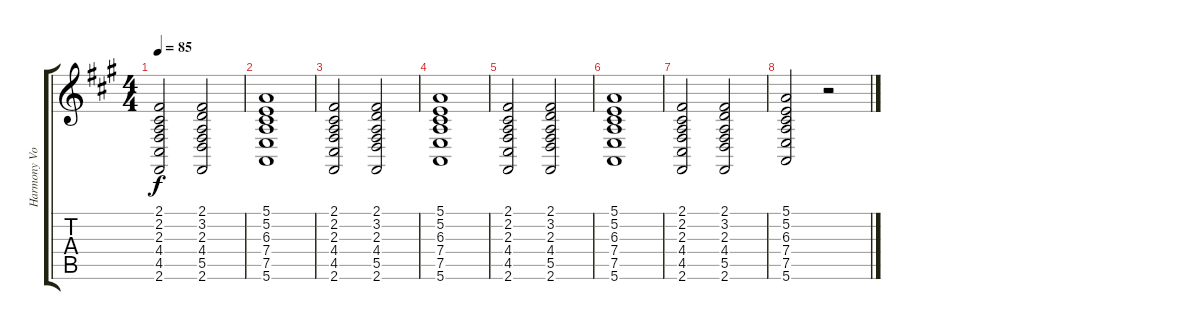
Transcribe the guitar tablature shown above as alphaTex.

\track ("Harmony Vocals" "Harmony Vo") {instrument synthvoice}
\staff {score tabs}
\tuning (E4 B3 G3 D3 A2 E2) {hide}
\ts (4 4)
\tempo 85
\clef g2
\ks a
(2.1 2.2 2.3 4.4 4.5 2.6).2{dy f} (2.1 3.2 2.3 4.4 5.5 2.6).2 |
(5.1 5.2 6.3 7.4 7.5 5.6).1 |
(2.1 2.2 2.3 4.4 4.5 2.6).2 (2.1 3.2 2.3 4.4 5.5 2.6).2 |
(5.1 5.2 6.3 7.4 7.5 5.6).1 |
(2.1 2.2 2.3 4.4 4.5 2.6).2 (2.1 3.2 2.3 4.4 5.5 2.6).2 |
(5.1 5.2 6.3 7.4 7.5 5.6).1 |
(2.1 2.2 2.3 4.4 4.5 2.6).2 (2.1 3.2 2.3 4.4 5.5 2.6).2 |
(5.1 5.2 6.3 7.4 7.5 5.6).2 r.2
